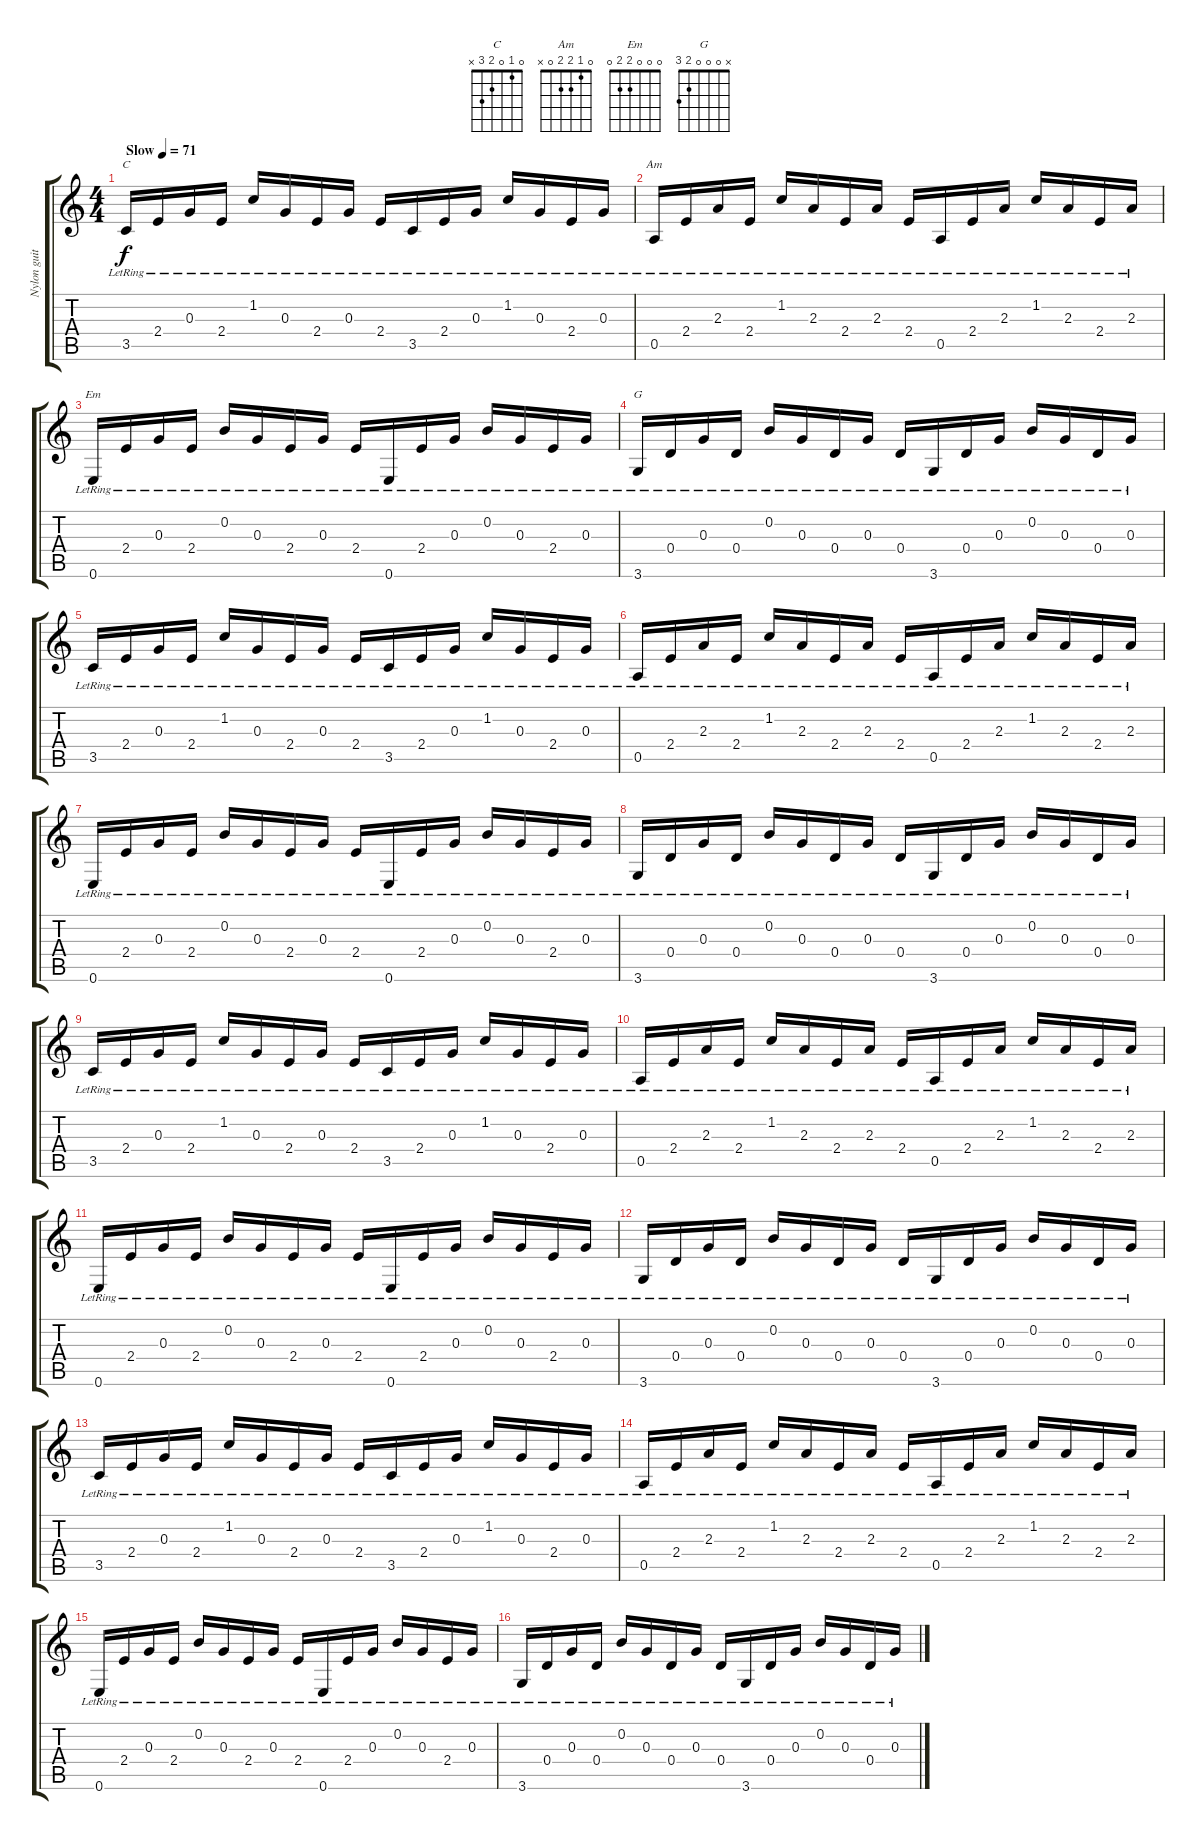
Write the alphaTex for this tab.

\track ("Nylon guitar" "Nylon guit") {instrument acousticguitarnylon}
\staff {score tabs}
\tuning (E4 B3 G3 D3 A2 E2) {hide}
\chord ("C" 0 1 0 2 3 x)
\chord ("Am" 0 1 2 2 0 x)
\chord ("Em" 0 0 0 2 2 0)
\chord ("G" x 0 0 0 2 3)
\ts (4 4)
\tempo (71 "Slow")
\clef g2
\ks c
3.5{lr}.16{ch "C" dy f instrument acousticguitarnylon} 2.4{lr}.16 0.3{lr}.16 2.4{lr}.16 1.2{lr}.16 0.3{lr}.16 2.4{lr}.16 0.3{lr}.16 2.4{lr}.16 3.5{lr}.16 2.4{lr}.16 0.3{lr}.16 1.2{lr}.16 0.3{lr}.16 2.4{lr}.16 0.3{lr}.16 |
0.5{lr}.16{ch "Am"} 2.4{lr}.16 2.3{lr}.16 2.4{lr}.16 1.2{lr}.16 2.3{lr}.16 2.4{lr}.16 2.3{lr}.16 2.4{lr}.16 0.5{lr}.16 2.4{lr}.16 2.3{lr}.16 1.2{lr}.16 2.3{lr}.16 2.4{lr}.16 2.3{lr}.16 |
0.6{lr}.16{ch "Em"} 2.4{lr}.16 0.3{lr}.16 2.4{lr}.16 0.2{lr}.16 0.3{lr}.16 2.4{lr}.16 0.3{lr}.16 2.4{lr}.16 0.6{lr}.16 2.4{lr}.16 0.3{lr}.16 0.2{lr}.16 0.3{lr}.16 2.4{lr}.16 0.3{lr}.16 |
3.6{lr}.16{ch "G"} 0.4{lr}.16 0.3{lr}.16 0.4{lr}.16 0.2{lr}.16 0.3{lr}.16 0.4{lr}.16 0.3{lr}.16 0.4{lr}.16 3.6{lr}.16 0.4{lr}.16 0.3{lr}.16 0.2{lr}.16 0.3{lr}.16 0.4{lr}.16 0.3{lr}.16 |
3.5{lr}.16 2.4{lr}.16 0.3{lr}.16 2.4{lr}.16 1.2{lr}.16 0.3{lr}.16 2.4{lr}.16 0.3{lr}.16 2.4{lr}.16 3.5{lr}.16 2.4{lr}.16 0.3{lr}.16 1.2{lr}.16 0.3{lr}.16 2.4{lr}.16 0.3{lr}.16 |
0.5{lr}.16 2.4{lr}.16 2.3{lr}.16 2.4{lr}.16 1.2{lr}.16 2.3{lr}.16 2.4{lr}.16 2.3{lr}.16 2.4{lr}.16 0.5{lr}.16 2.4{lr}.16 2.3{lr}.16 1.2{lr}.16 2.3{lr}.16 2.4{lr}.16 2.3{lr}.16 |
0.6{lr}.16 2.4{lr}.16 0.3{lr}.16 2.4{lr}.16 0.2{lr}.16 0.3{lr}.16 2.4{lr}.16 0.3{lr}.16 2.4{lr}.16 0.6{lr}.16 2.4{lr}.16 0.3{lr}.16 0.2{lr}.16 0.3{lr}.16 2.4{lr}.16 0.3{lr}.16 |
3.6{lr}.16 0.4{lr}.16 0.3{lr}.16 0.4{lr}.16 0.2{lr}.16 0.3{lr}.16 0.4{lr}.16 0.3{lr}.16 0.4{lr}.16 3.6{lr}.16 0.4{lr}.16 0.3{lr}.16 0.2{lr}.16 0.3{lr}.16 0.4{lr}.16 0.3{lr}.16 |
3.5{lr}.16 2.4{lr}.16 0.3{lr}.16 2.4{lr}.16 1.2{lr}.16 0.3{lr}.16 2.4{lr}.16 0.3{lr}.16 2.4{lr}.16 3.5{lr}.16 2.4{lr}.16 0.3{lr}.16 1.2{lr}.16 0.3{lr}.16 2.4{lr}.16 0.3{lr}.16 |
0.5{lr}.16 2.4{lr}.16 2.3{lr}.16 2.4{lr}.16 1.2{lr}.16 2.3{lr}.16 2.4{lr}.16 2.3{lr}.16 2.4{lr}.16 0.5{lr}.16 2.4{lr}.16 2.3{lr}.16 1.2{lr}.16 2.3{lr}.16 2.4{lr}.16 2.3{lr}.16 |
0.6{lr}.16 2.4{lr}.16 0.3{lr}.16 2.4{lr}.16 0.2{lr}.16 0.3{lr}.16 2.4{lr}.16 0.3{lr}.16 2.4{lr}.16 0.6{lr}.16 2.4{lr}.16 0.3{lr}.16 0.2{lr}.16 0.3{lr}.16 2.4{lr}.16 0.3{lr}.16 |
3.6{lr}.16 0.4{lr}.16 0.3{lr}.16 0.4{lr}.16 0.2{lr}.16 0.3{lr}.16 0.4{lr}.16 0.3{lr}.16 0.4{lr}.16 3.6{lr}.16 0.4{lr}.16 0.3{lr}.16 0.2{lr}.16 0.3{lr}.16 0.4{lr}.16 0.3{lr}.16 |
3.5{lr}.16 2.4{lr}.16 0.3{lr}.16 2.4{lr}.16 1.2{lr}.16 0.3{lr}.16 2.4{lr}.16 0.3{lr}.16 2.4{lr}.16 3.5{lr}.16 2.4{lr}.16 0.3{lr}.16 1.2{lr}.16 0.3{lr}.16 2.4{lr}.16 0.3{lr}.16 |
0.5{lr}.16 2.4{lr}.16 2.3{lr}.16 2.4{lr}.16 1.2{lr}.16 2.3{lr}.16 2.4{lr}.16 2.3{lr}.16 2.4{lr}.16 0.5{lr}.16 2.4{lr}.16 2.3{lr}.16 1.2{lr}.16 2.3{lr}.16 2.4{lr}.16 2.3{lr}.16 |
0.6{lr}.16 2.4{lr}.16 0.3{lr}.16 2.4{lr}.16 0.2{lr}.16 0.3{lr}.16 2.4{lr}.16 0.3{lr}.16 2.4{lr}.16 0.6{lr}.16 2.4{lr}.16 0.3{lr}.16 0.2{lr}.16 0.3{lr}.16 2.4{lr}.16 0.3{lr}.16 |
3.6{lr}.16 0.4{lr}.16 0.3{lr}.16 0.4{lr}.16 0.2{lr}.16 0.3{lr}.16 0.4{lr}.16 0.3{lr}.16 0.4{lr}.16 3.6{lr}.16 0.4{lr}.16 0.3{lr}.16 0.2{lr}.16 0.3{lr}.16 0.4{lr}.16 0.3{lr}.16
